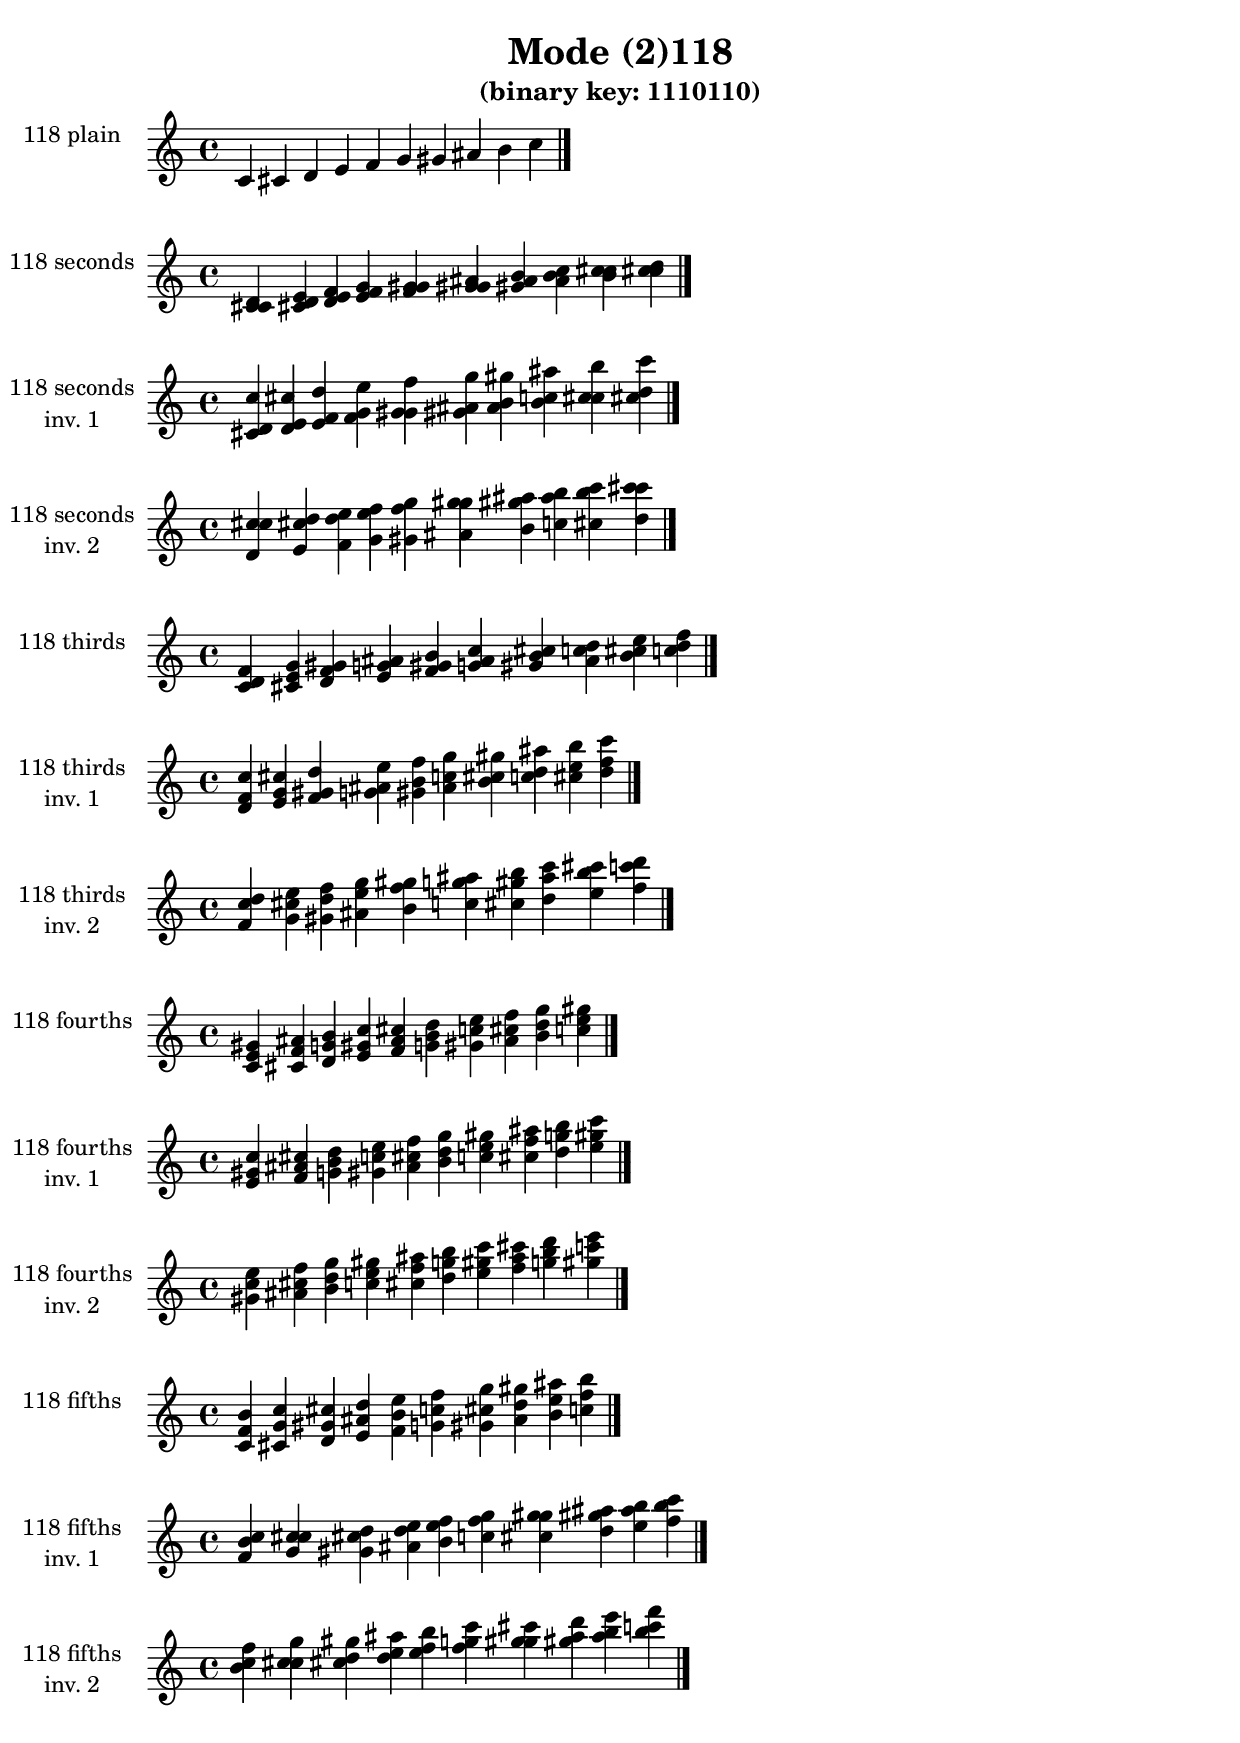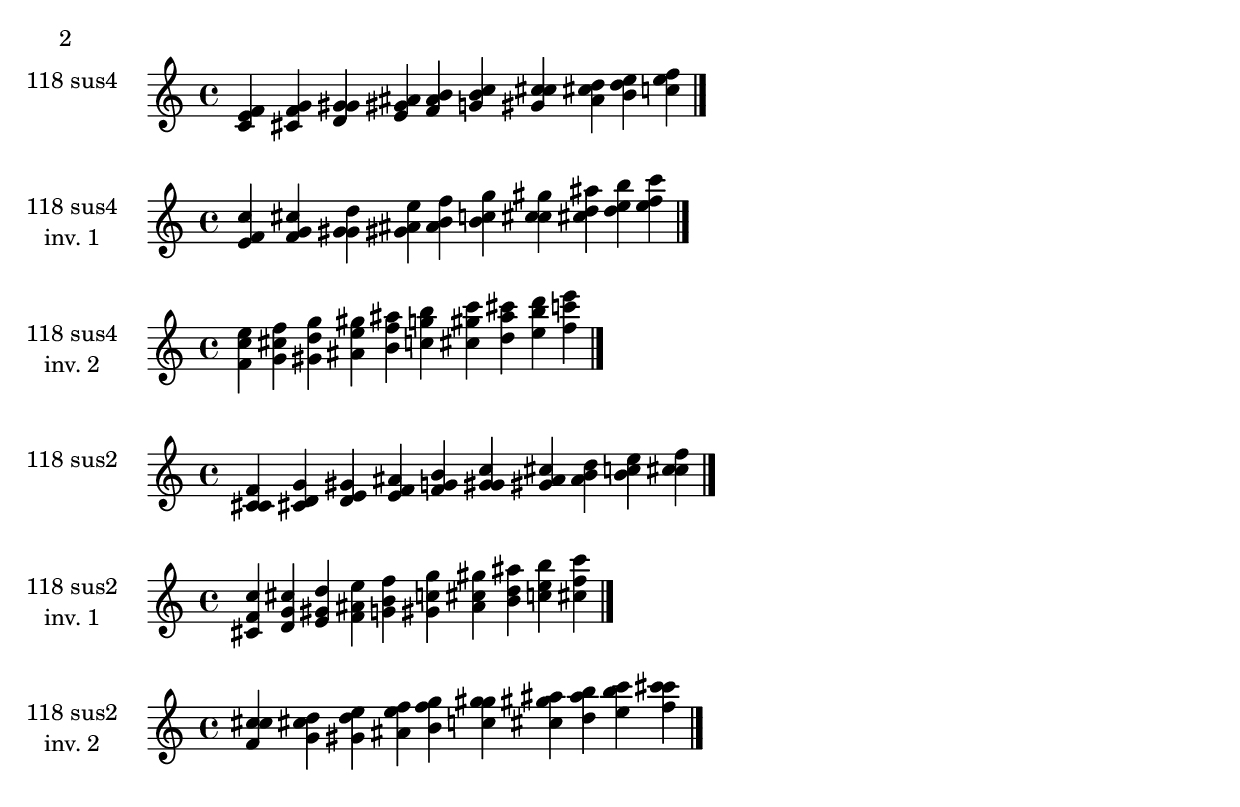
\version "2.19.0"

\header {
  title = "Mode (2)118"
  subtitle = "(binary key: 1110110)"
 %% Remove default LilyPond tagline
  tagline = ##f
}

\paper {
  #(set-paper-size "a4")
}

global = {
  \key c \major
  \time 4/4
  \tempo 4=100
}

\book {
  \score {
    \new Staff \with {
      instrumentName =  \markup { \column {
         \hcenter-in #14 \line { 118 plain }
         \hcenter-in #14 \line {  } } }
      midiInstrument = "oboe"
    } { \accidentalStyle "default"
        \cadenzaOn c' cis' d' e' f' g' gis' ais' b' c''  \cadenzaOff \bar "|." }
    \layout { }
  }
  \score {
    \new Staff \with {
      instrumentName =  \markup { \column {
         \hcenter-in #14 \line { 118 seconds }
         \hcenter-in #14 \line {  } } }
      midiInstrument = "oboe"
    } { \accidentalStyle "default"
        \cadenzaOn <c' cis' d'> <cis' d' e'> <d' e' f'> <e' f' g'> <f' g' gis'> <g' gis' ais'> <gis' ais' b'> <ais' b' c''> <b' c'' cis''> <c'' cis'' d''>  \cadenzaOff \bar "|." }
    \layout { }
  }
  \score {
    \new Staff \with {
      instrumentName =  \markup { \column {
         \hcenter-in #14 \line { 118 seconds }
         \hcenter-in #14 \line { inv. 1 } } }
      midiInstrument = "oboe"
    } { \accidentalStyle "default"
        \cadenzaOn <cis' d' c''> <d' e' cis''> <e' f' d''> <f' g' e''> <g' gis' f''> <gis' ais' g''> <ais' b' gis''> <b' c'' ais''> <c'' cis'' b''> <cis'' d'' c'''>  \cadenzaOff \bar "|." }
    \layout { }
  }
  \score {
    \new Staff \with {
      instrumentName =  \markup { \column {
         \hcenter-in #14 \line { 118 seconds }
         \hcenter-in #14 \line { inv. 2 } } }
      midiInstrument = "oboe"
    } { \accidentalStyle "default"
        \cadenzaOn <d' c'' cis''> <e' cis'' d''> <f' d'' e''> <g' e'' f''> <gis' f'' g''> <ais' g'' gis''> <b' gis'' ais''> <c'' ais'' b''> <cis'' b'' c'''> <d'' c''' cis'''>  \cadenzaOff \bar "|." }
    \layout { }
  }
  \score {
    \new Staff \with {
      instrumentName =  \markup { \column {
         \hcenter-in #14 \line { 118 thirds }
         \hcenter-in #14 \line {  } } }
      midiInstrument = "oboe"
    } { \accidentalStyle "default"
        \cadenzaOn <c' d' f'> <cis' e' g'> <d' f' gis'> <e' g' ais'> <f' gis' b'> <g' ais' c''> <gis' b' cis''> <ais' c'' d''> <b' cis'' e''> <c'' d'' f''>  \cadenzaOff \bar "|." }
    \layout { }
  }
  \score {
    \new Staff \with {
      instrumentName =  \markup { \column {
         \hcenter-in #14 \line { 118 thirds }
         \hcenter-in #14 \line { inv. 1 } } }
      midiInstrument = "oboe"
    } { \accidentalStyle "default"
        \cadenzaOn <d' f' c''> <e' g' cis''> <f' gis' d''> <g' ais' e''> <gis' b' f''> <ais' c'' g''> <b' cis'' gis''> <c'' d'' ais''> <cis'' e'' b''> <d'' f'' c'''>  \cadenzaOff \bar "|." }
    \layout { }
  }
  \score {
    \new Staff \with {
      instrumentName =  \markup { \column {
         \hcenter-in #14 \line { 118 thirds }
         \hcenter-in #14 \line { inv. 2 } } }
      midiInstrument = "oboe"
    } { \accidentalStyle "default"
        \cadenzaOn <f' c'' d''> <g' cis'' e''> <gis' d'' f''> <ais' e'' g''> <b' f'' gis''> <c'' g'' ais''> <cis'' gis'' b''> <d'' ais'' c'''> <e'' b'' cis'''> <f'' c''' d'''>  \cadenzaOff \bar "|." }
    \layout { }
  }
  \score {
    \new Staff \with {
      instrumentName =  \markup { \column {
         \hcenter-in #14 \line { 118 fourths }
         \hcenter-in #14 \line {  } } }
      midiInstrument = "oboe"
    } { \accidentalStyle "default"
        \cadenzaOn <c' e' gis'> <cis' f' ais'> <d' g' b'> <e' gis' c''> <f' ais' cis''> <g' b' d''> <gis' c'' e''> <ais' cis'' f''> <b' d'' g''> <c'' e'' gis''>  \cadenzaOff \bar "|." }
    \layout { }
  }
  \score {
    \new Staff \with {
      instrumentName =  \markup { \column {
         \hcenter-in #14 \line { 118 fourths }
         \hcenter-in #14 \line { inv. 1 } } }
      midiInstrument = "oboe"
    } { \accidentalStyle "default"
        \cadenzaOn <e' gis' c''> <f' ais' cis''> <g' b' d''> <gis' c'' e''> <ais' cis'' f''> <b' d'' g''> <c'' e'' gis''> <cis'' f'' ais''> <d'' g'' b''> <e'' gis'' c'''>  \cadenzaOff \bar "|." }
    \layout { }
  }
  \score {
    \new Staff \with {
      instrumentName =  \markup { \column {
         \hcenter-in #14 \line { 118 fourths }
         \hcenter-in #14 \line { inv. 2 } } }
      midiInstrument = "oboe"
    } { \accidentalStyle "default"
        \cadenzaOn <gis' c'' e''> <ais' cis'' f''> <b' d'' g''> <c'' e'' gis''> <cis'' f'' ais''> <d'' g'' b''> <e'' gis'' c'''> <f'' ais'' cis'''> <g'' b'' d'''> <gis'' c''' e'''>  \cadenzaOff \bar "|." }
    \layout { }
  }
  \score {
    \new Staff \with {
      instrumentName =  \markup { \column {
         \hcenter-in #14 \line { 118 fifths }
         \hcenter-in #14 \line {  } } }
      midiInstrument = "oboe"
    } { \accidentalStyle "default"
        \cadenzaOn <c' f' b'> <cis' g' c''> <d' gis' cis''> <e' ais' d''> <f' b' e''> <g' c'' f''> <gis' cis'' g''> <ais' d'' gis''> <b' e'' ais''> <c'' f'' b''>  \cadenzaOff \bar "|." }
    \layout { }
  }
  \score {
    \new Staff \with {
      instrumentName =  \markup { \column {
         \hcenter-in #14 \line { 118 fifths }
         \hcenter-in #14 \line { inv. 1 } } }
      midiInstrument = "oboe"
    } { \accidentalStyle "default"
        \cadenzaOn <f' b' c''> <g' c'' cis''> <gis' cis'' d''> <ais' d'' e''> <b' e'' f''> <c'' f'' g''> <cis'' g'' gis''> <d'' gis'' ais''> <e'' ais'' b''> <f'' b'' c'''>  \cadenzaOff \bar "|." }
    \layout { }
  }
  \score {
    \new Staff \with {
      instrumentName =  \markup { \column {
         \hcenter-in #14 \line { 118 fifths }
         \hcenter-in #14 \line { inv. 2 } } }
      midiInstrument = "oboe"
    } { \accidentalStyle "default"
        \cadenzaOn <b' c'' f''> <c'' cis'' g''> <cis'' d'' gis''> <d'' e'' ais''> <e'' f'' b''> <f'' g'' c'''> <g'' gis'' cis'''> <gis'' ais'' d'''> <ais'' b'' e'''> <b'' c''' f'''>  \cadenzaOff \bar "|." }
    \layout { }
  }
  \score {
    \new Staff \with {
      instrumentName =  \markup { \column {
         \hcenter-in #14 \line { 118 sus4 }
         \hcenter-in #14 \line {  } } }
      midiInstrument = "oboe"
    } { \accidentalStyle "default"
        \cadenzaOn <c' e' f'> <cis' f' g'> <d' g' gis'> <e' gis' ais'> <f' ais' b'> <g' b' c''> <gis' c'' cis''> <ais' cis'' d''> <b' d'' e''> <c'' e'' f''>  \cadenzaOff \bar "|." }
    \layout { }
  }
  \score {
    \new Staff \with {
      instrumentName =  \markup { \column {
         \hcenter-in #14 \line { 118 sus4 }
         \hcenter-in #14 \line { inv. 1 } } }
      midiInstrument = "oboe"
    } { \accidentalStyle "default"
        \cadenzaOn <e' f' c''> <f' g' cis''> <g' gis' d''> <gis' ais' e''> <ais' b' f''> <b' c'' g''> <c'' cis'' gis''> <cis'' d'' ais''> <d'' e'' b''> <e'' f'' c'''>  \cadenzaOff \bar "|." }
    \layout { }
  }
  \score {
    \new Staff \with {
      instrumentName =  \markup { \column {
         \hcenter-in #14 \line { 118 sus4 }
         \hcenter-in #14 \line { inv. 2 } } }
      midiInstrument = "oboe"
    } { \accidentalStyle "default"
        \cadenzaOn <f' c'' e''> <g' cis'' f''> <gis' d'' g''> <ais' e'' gis''> <b' f'' ais''> <c'' g'' b''> <cis'' gis'' c'''> <d'' ais'' cis'''> <e'' b'' d'''> <f'' c''' e'''>  \cadenzaOff \bar "|." }
    \layout { }
  }
  \score {
    \new Staff \with {
      instrumentName =  \markup { \column {
         \hcenter-in #14 \line { 118 sus2 }
         \hcenter-in #14 \line {  } } }
      midiInstrument = "oboe"
    } { \accidentalStyle "default"
        \cadenzaOn <c' cis' f'> <cis' d' g'> <d' e' gis'> <e' f' ais'> <f' g' b'> <g' gis' c''> <gis' ais' cis''> <ais' b' d''> <b' c'' e''> <c'' cis'' f''>  \cadenzaOff \bar "|." }
    \layout { }
  }
  \score {
    \new Staff \with {
      instrumentName =  \markup { \column {
         \hcenter-in #14 \line { 118 sus2 }
         \hcenter-in #14 \line { inv. 1 } } }
      midiInstrument = "oboe"
    } { \accidentalStyle "default"
        \cadenzaOn <cis' f' c''> <d' g' cis''> <e' gis' d''> <f' ais' e''> <g' b' f''> <gis' c'' g''> <ais' cis'' gis''> <b' d'' ais''> <c'' e'' b''> <cis'' f'' c'''>  \cadenzaOff \bar "|." }
    \layout { }
  }
  \score {
    \new Staff \with {
      instrumentName =  \markup { \column {
         \hcenter-in #14 \line { 118 sus2 }
         \hcenter-in #14 \line { inv. 2 } } }
      midiInstrument = "oboe"
    } { \accidentalStyle "default"
        \cadenzaOn <f' c'' cis''> <g' cis'' d''> <gis' d'' e''> <ais' e'' f''> <b' f'' g''> <c'' g'' gis''> <cis'' gis'' ais''> <d'' ais'' b''> <e'' b'' c'''> <f'' c''' cis'''>  \cadenzaOff \bar "|." }
    \layout { }
  }
}

\book {
  \bookOutputSuffix "plain_"
  \score {
    \new Staff \with {
      instrumentName =  \markup { \column {
         \hcenter-in #14 \line { 118 plain }
         \hcenter-in #14 \line {  } } }
      midiInstrument = "oboe"
    } { \accidentalStyle "default"
        \cadenzaOn c' cis' d' e' f' g' gis' ais' b' c''  \cadenzaOff \bar "|." }
    \midi { }
  }
}
\book {
  \bookOutputSuffix "seconds_"
  \score {
    \new Staff \with {
      instrumentName =  \markup { \column {
         \hcenter-in #14 \line { 118 seconds }
         \hcenter-in #14 \line {  } } }
      midiInstrument = "oboe"
    } { \accidentalStyle "default"
        \cadenzaOn <c' cis' d'> <cis' d' e'> <d' e' f'> <e' f' g'> <f' g' gis'> <g' gis' ais'> <gis' ais' b'> <ais' b' c''> <b' c'' cis''> <c'' cis'' d''>  \cadenzaOff \bar "|." }
    \midi { }
  }
}
\book {
  \bookOutputSuffix "seconds_inv. 1"
  \score {
    \new Staff \with {
      instrumentName =  \markup { \column {
         \hcenter-in #14 \line { 118 seconds }
         \hcenter-in #14 \line { inv. 1 } } }
      midiInstrument = "oboe"
    } { \accidentalStyle "default"
        \cadenzaOn <cis' d' c''> <d' e' cis''> <e' f' d''> <f' g' e''> <g' gis' f''> <gis' ais' g''> <ais' b' gis''> <b' c'' ais''> <c'' cis'' b''> <cis'' d'' c'''>  \cadenzaOff \bar "|." }
    \midi { }
  }
}
\book {
  \bookOutputSuffix "seconds_inv. 2"
  \score {
    \new Staff \with {
      instrumentName =  \markup { \column {
         \hcenter-in #14 \line { 118 seconds }
         \hcenter-in #14 \line { inv. 2 } } }
      midiInstrument = "oboe"
    } { \accidentalStyle "default"
        \cadenzaOn <d' c'' cis''> <e' cis'' d''> <f' d'' e''> <g' e'' f''> <gis' f'' g''> <ais' g'' gis''> <b' gis'' ais''> <c'' ais'' b''> <cis'' b'' c'''> <d'' c''' cis'''>  \cadenzaOff \bar "|." }
    \midi { }
  }
}
\book {
  \bookOutputSuffix "thirds_"
  \score {
    \new Staff \with {
      instrumentName =  \markup { \column {
         \hcenter-in #14 \line { 118 thirds }
         \hcenter-in #14 \line {  } } }
      midiInstrument = "oboe"
    } { \accidentalStyle "default"
        \cadenzaOn <c' d' f'> <cis' e' g'> <d' f' gis'> <e' g' ais'> <f' gis' b'> <g' ais' c''> <gis' b' cis''> <ais' c'' d''> <b' cis'' e''> <c'' d'' f''>  \cadenzaOff \bar "|." }
    \midi { }
  }
}
\book {
  \bookOutputSuffix "thirds_inv. 1"
  \score {
    \new Staff \with {
      instrumentName =  \markup { \column {
         \hcenter-in #14 \line { 118 thirds }
         \hcenter-in #14 \line { inv. 1 } } }
      midiInstrument = "oboe"
    } { \accidentalStyle "default"
        \cadenzaOn <d' f' c''> <e' g' cis''> <f' gis' d''> <g' ais' e''> <gis' b' f''> <ais' c'' g''> <b' cis'' gis''> <c'' d'' ais''> <cis'' e'' b''> <d'' f'' c'''>  \cadenzaOff \bar "|." }
    \midi { }
  }
}
\book {
  \bookOutputSuffix "thirds_inv. 2"
  \score {
    \new Staff \with {
      instrumentName =  \markup { \column {
         \hcenter-in #14 \line { 118 thirds }
         \hcenter-in #14 \line { inv. 2 } } }
      midiInstrument = "oboe"
    } { \accidentalStyle "default"
        \cadenzaOn <f' c'' d''> <g' cis'' e''> <gis' d'' f''> <ais' e'' g''> <b' f'' gis''> <c'' g'' ais''> <cis'' gis'' b''> <d'' ais'' c'''> <e'' b'' cis'''> <f'' c''' d'''>  \cadenzaOff \bar "|." }
    \midi { }
  }
}
\book {
  \bookOutputSuffix "fourths_"
  \score {
    \new Staff \with {
      instrumentName =  \markup { \column {
         \hcenter-in #14 \line { 118 fourths }
         \hcenter-in #14 \line {  } } }
      midiInstrument = "oboe"
    } { \accidentalStyle "default"
        \cadenzaOn <c' e' gis'> <cis' f' ais'> <d' g' b'> <e' gis' c''> <f' ais' cis''> <g' b' d''> <gis' c'' e''> <ais' cis'' f''> <b' d'' g''> <c'' e'' gis''>  \cadenzaOff \bar "|." }
    \midi { }
  }
}
\book {
  \bookOutputSuffix "fourths_inv. 1"
  \score {
    \new Staff \with {
      instrumentName =  \markup { \column {
         \hcenter-in #14 \line { 118 fourths }
         \hcenter-in #14 \line { inv. 1 } } }
      midiInstrument = "oboe"
    } { \accidentalStyle "default"
        \cadenzaOn <e' gis' c''> <f' ais' cis''> <g' b' d''> <gis' c'' e''> <ais' cis'' f''> <b' d'' g''> <c'' e'' gis''> <cis'' f'' ais''> <d'' g'' b''> <e'' gis'' c'''>  \cadenzaOff \bar "|." }
    \midi { }
  }
}
\book {
  \bookOutputSuffix "fourths_inv. 2"
  \score {
    \new Staff \with {
      instrumentName =  \markup { \column {
         \hcenter-in #14 \line { 118 fourths }
         \hcenter-in #14 \line { inv. 2 } } }
      midiInstrument = "oboe"
    } { \accidentalStyle "default"
        \cadenzaOn <gis' c'' e''> <ais' cis'' f''> <b' d'' g''> <c'' e'' gis''> <cis'' f'' ais''> <d'' g'' b''> <e'' gis'' c'''> <f'' ais'' cis'''> <g'' b'' d'''> <gis'' c''' e'''>  \cadenzaOff \bar "|." }
    \midi { }
  }
}
\book {
  \bookOutputSuffix "fifths_"
  \score {
    \new Staff \with {
      instrumentName =  \markup { \column {
         \hcenter-in #14 \line { 118 fifths }
         \hcenter-in #14 \line {  } } }
      midiInstrument = "oboe"
    } { \accidentalStyle "default"
        \cadenzaOn <c' f' b'> <cis' g' c''> <d' gis' cis''> <e' ais' d''> <f' b' e''> <g' c'' f''> <gis' cis'' g''> <ais' d'' gis''> <b' e'' ais''> <c'' f'' b''>  \cadenzaOff \bar "|." }
    \midi { }
  }
}
\book {
  \bookOutputSuffix "fifths_inv. 1"
  \score {
    \new Staff \with {
      instrumentName =  \markup { \column {
         \hcenter-in #14 \line { 118 fifths }
         \hcenter-in #14 \line { inv. 1 } } }
      midiInstrument = "oboe"
    } { \accidentalStyle "default"
        \cadenzaOn <f' b' c''> <g' c'' cis''> <gis' cis'' d''> <ais' d'' e''> <b' e'' f''> <c'' f'' g''> <cis'' g'' gis''> <d'' gis'' ais''> <e'' ais'' b''> <f'' b'' c'''>  \cadenzaOff \bar "|." }
    \midi { }
  }
}
\book {
  \bookOutputSuffix "fifths_inv. 2"
  \score {
    \new Staff \with {
      instrumentName =  \markup { \column {
         \hcenter-in #14 \line { 118 fifths }
         \hcenter-in #14 \line { inv. 2 } } }
      midiInstrument = "oboe"
    } { \accidentalStyle "default"
        \cadenzaOn <b' c'' f''> <c'' cis'' g''> <cis'' d'' gis''> <d'' e'' ais''> <e'' f'' b''> <f'' g'' c'''> <g'' gis'' cis'''> <gis'' ais'' d'''> <ais'' b'' e'''> <b'' c''' f'''>  \cadenzaOff \bar "|." }
    \midi { }
  }
}
\book {
  \bookOutputSuffix "sus4_"
  \score {
    \new Staff \with {
      instrumentName =  \markup { \column {
         \hcenter-in #14 \line { 118 sus4 }
         \hcenter-in #14 \line {  } } }
      midiInstrument = "oboe"
    } { \accidentalStyle "default"
        \cadenzaOn <c' e' f'> <cis' f' g'> <d' g' gis'> <e' gis' ais'> <f' ais' b'> <g' b' c''> <gis' c'' cis''> <ais' cis'' d''> <b' d'' e''> <c'' e'' f''>  \cadenzaOff \bar "|." }
    \midi { }
  }
}
\book {
  \bookOutputSuffix "sus4_inv. 1"
  \score {
    \new Staff \with {
      instrumentName =  \markup { \column {
         \hcenter-in #14 \line { 118 sus4 }
         \hcenter-in #14 \line { inv. 1 } } }
      midiInstrument = "oboe"
    } { \accidentalStyle "default"
        \cadenzaOn <e' f' c''> <f' g' cis''> <g' gis' d''> <gis' ais' e''> <ais' b' f''> <b' c'' g''> <c'' cis'' gis''> <cis'' d'' ais''> <d'' e'' b''> <e'' f'' c'''>  \cadenzaOff \bar "|." }
    \midi { }
  }
}
\book {
  \bookOutputSuffix "sus4_inv. 2"
  \score {
    \new Staff \with {
      instrumentName =  \markup { \column {
         \hcenter-in #14 \line { 118 sus4 }
         \hcenter-in #14 \line { inv. 2 } } }
      midiInstrument = "oboe"
    } { \accidentalStyle "default"
        \cadenzaOn <f' c'' e''> <g' cis'' f''> <gis' d'' g''> <ais' e'' gis''> <b' f'' ais''> <c'' g'' b''> <cis'' gis'' c'''> <d'' ais'' cis'''> <e'' b'' d'''> <f'' c''' e'''>  \cadenzaOff \bar "|." }
    \midi { }
  }
}
\book {
  \bookOutputSuffix "sus2_"
  \score {
    \new Staff \with {
      instrumentName =  \markup { \column {
         \hcenter-in #14 \line { 118 sus2 }
         \hcenter-in #14 \line {  } } }
      midiInstrument = "oboe"
    } { \accidentalStyle "default"
        \cadenzaOn <c' cis' f'> <cis' d' g'> <d' e' gis'> <e' f' ais'> <f' g' b'> <g' gis' c''> <gis' ais' cis''> <ais' b' d''> <b' c'' e''> <c'' cis'' f''>  \cadenzaOff \bar "|." }
    \midi { }
  }
}
\book {
  \bookOutputSuffix "sus2_inv. 1"
  \score {
    \new Staff \with {
      instrumentName =  \markup { \column {
         \hcenter-in #14 \line { 118 sus2 }
         \hcenter-in #14 \line { inv. 1 } } }
      midiInstrument = "oboe"
    } { \accidentalStyle "default"
        \cadenzaOn <cis' f' c''> <d' g' cis''> <e' gis' d''> <f' ais' e''> <g' b' f''> <gis' c'' g''> <ais' cis'' gis''> <b' d'' ais''> <c'' e'' b''> <cis'' f'' c'''>  \cadenzaOff \bar "|." }
    \midi { }
  }
}
\book {
  \bookOutputSuffix "sus2_inv. 2"
  \score {
    \new Staff \with {
      instrumentName =  \markup { \column {
         \hcenter-in #14 \line { 118 sus2 }
         \hcenter-in #14 \line { inv. 2 } } }
      midiInstrument = "oboe"
    } { \accidentalStyle "default"
        \cadenzaOn <f' c'' cis''> <g' cis'' d''> <gis' d'' e''> <ais' e'' f''> <b' f'' g''> <c'' g'' gis''> <cis'' gis'' ais''> <d'' ais'' b''> <e'' b'' c'''> <f'' c''' cis'''>  \cadenzaOff \bar "|." }
    \midi { }
  }
}
